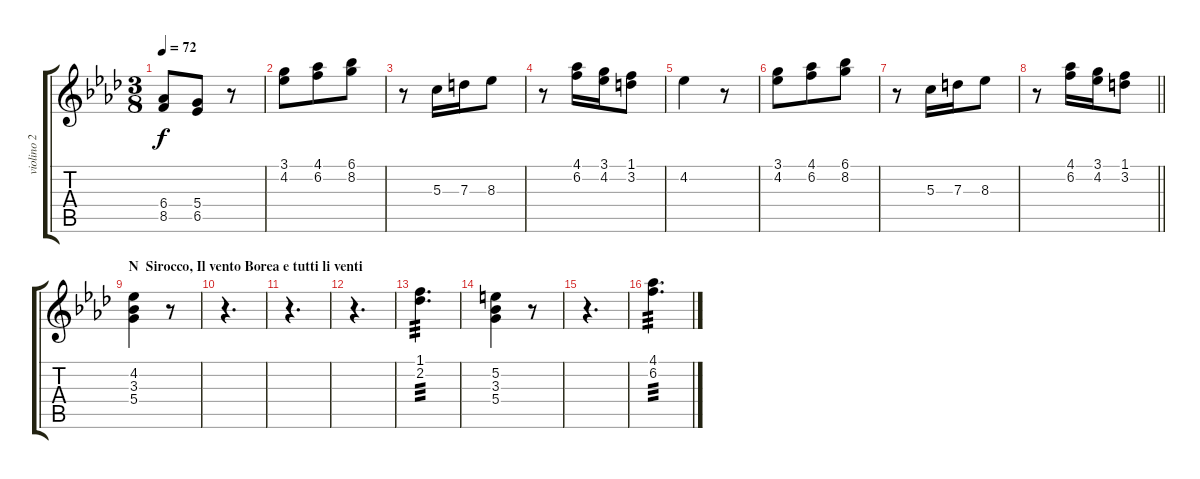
\track ("violino 2" "violino 2") {instrument overdrivenguitar}
\staff {score tabs}
\tuning (E4 B3 G3 D3 A2 E2) {hide}
\ts (3 8)
\tempo 72
\clef g2
\ks fminor
(6.4 8.5).8{dy f} (5.4 6.5).8 r.8 |
(3.1 4.2).8 (4.1 6.2).8 (6.1 8.2).8 |
r.8 5.3.16 7.3.16 8.3.8 |
r.8 (4.1 6.2).16 (3.1 4.2).16 (1.1 3.2).8 |
4.2.4 r.8 |
(3.1 4.2).8 (4.1 6.2).8 (6.1 8.2).8 |
r.8 5.3.16 7.3.16 8.3.8 |
\barLineRight lightlight
r.8 (4.1 6.2).16 (3.1 4.2).16 (1.1 3.2).8 |
\section ("" "N  Sirocco, Il vento Borea e tutti li venti")
(4.2 3.3 5.4).4 r.8 |
r.4{d} |
r.4{d} |
r.4{d} |
(1.1 2.2).4{d tp 3} |
(5.2 3.3 5.4).4 r.8 |
r.4{d} |
(4.1 6.2).4{d tp 3}
